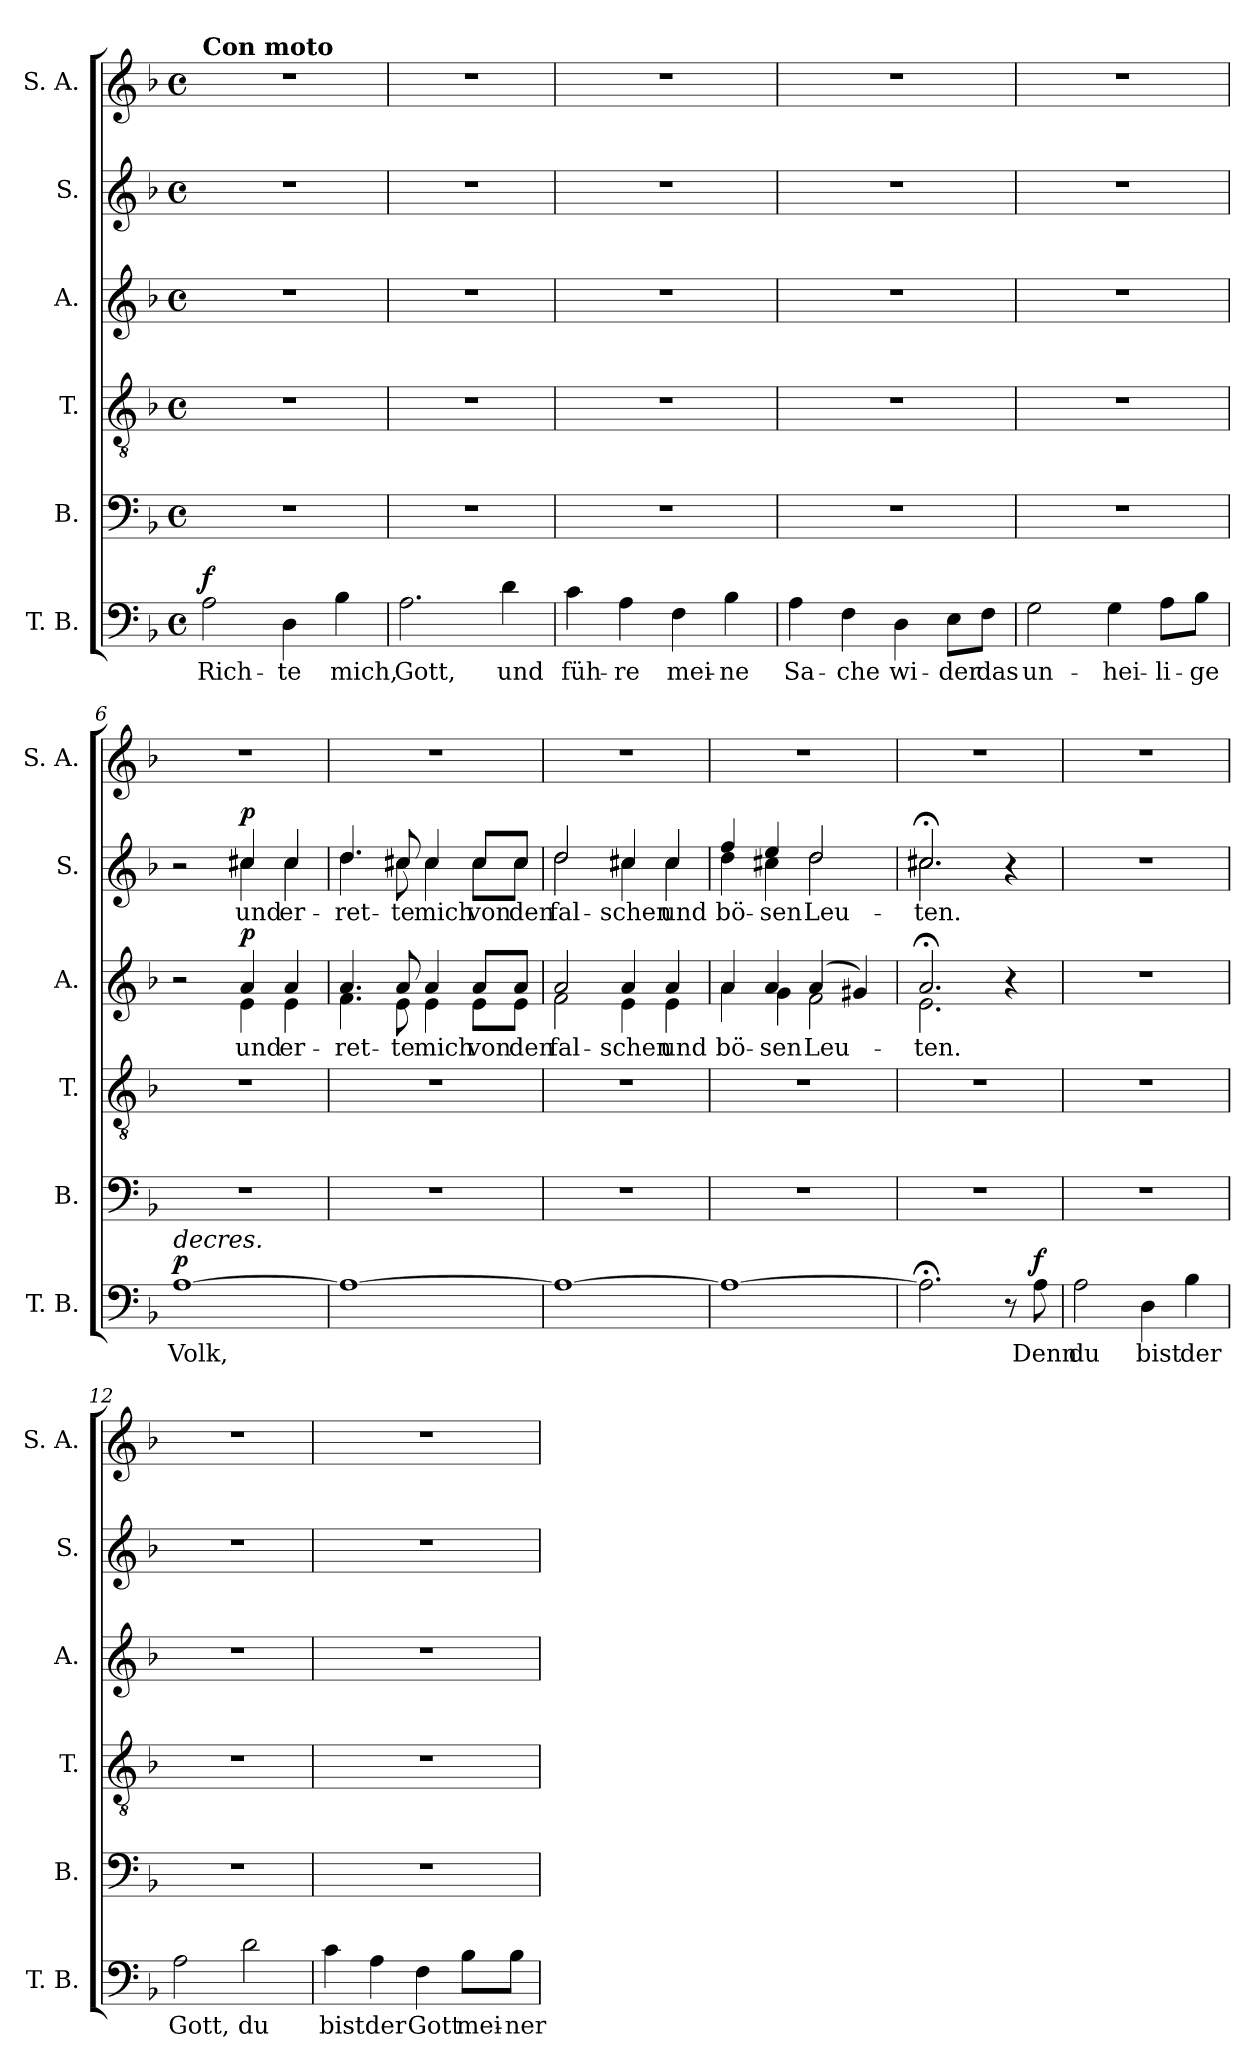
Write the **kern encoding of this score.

**kern	**text	**dynam	**kern	**kern	**kern	**text	**dynam	**kern	**text	**dynam	**kern
*part6	*part6	*part6	*part5	*part4	*part3	*part3	*part3	*part2	*part2	*part2	*part1
*staff6	*staff6	*staff6	*staff5	*staff4	*staff3	*staff3	*staff3	*staff2	*staff2	*staff2	*staff1
*I"T. B.	*	*	*I"B.	*I"T.	*I"A.	*	*	*I"S.	*	*	*I"S. A.
*I'T. B.	*	*	*I'B.	*I'T.	*I'A.	*	*	*I'S.	*	*	*I'S. A.
*clefF4	*	*	*clefF4	*clefGv2	*clefG2	*	*	*clefG2	*	*	*clefG2
*k[b-]	*	*	*k[b-]	*k[b-]	*k[b-]	*	*	*k[b-]	*	*	*k[b-]
*d:	*	*	*d:	*d:	*d:	*	*	*d:	*	*	*d:
*M4/4	*	*	*M4/4	*M4/4	*M4/4	*	*	*M4/4	*	*	*M4/4
*met(c)	*	*	*met(c)	*met(c)	*met(c)	*	*	*met(c)	*	*	*met(c)
=1	=1	=1	=1	=1	=1	=1	=1	=1	=1	=1	=1
!	!	!	!	!	!	!	!	!	!	!	!LO:TX:a:B:t=Con moto
!	!LO:LY:b	!LO:DY:a	!	!	!	!	!	!	!	!	!
2A\	Rich-	f	1r	1r	1r	.	.	1r	.	.	1r
!	!LO:LY:b	!	!	!	!	!	!	!	!	!	!
4D\	-te	.	.	.	.	.	.	.	.	.	.
!	!LO:LY:b	!	!	!	!	!	!	!	!	!	!
4B-\	mich,	.	.	.	.	.	.	.	.	.	.
=2	=2	=2	=2	=2	=2	=2	=2	=2	=2	=2	=2
!	!LO:LY:b	!	!	!	!	!	!	!	!	!	!
2.A\	Gott,	.	1r	1r	1r	.	.	1r	.	.	1r
!	!LO:LY:b	!	!	!	!	!	!	!	!	!	!
4d\	und	.	.	.	.	.	.	.	.	.	.
=3	=3	=3	=3	=3	=3	=3	=3	=3	=3	=3	=3
!	!LO:LY:b	!	!	!	!	!	!	!	!	!	!
4c\	füh-	.	1r	1r	1r	.	.	1r	.	.	1r
!	!LO:LY:b	!	!	!	!	!	!	!	!	!	!
4A\	-re	.	.	.	.	.	.	.	.	.	.
!	!LO:LY:b	!	!	!	!	!	!	!	!	!	!
4F\	mei-	.	.	.	.	.	.	.	.	.	.
!	!LO:LY:b	!	!	!	!	!	!	!	!	!	!
4B-\	-ne	.	.	.	.	.	.	.	.	.	.
=4	=4	=4	=4	=4	=4	=4	=4	=4	=4	=4	=4
!	!LO:LY:b	!	!	!	!	!	!	!	!	!	!
4A\	Sa-	.	1r	1r	1r	.	.	1r	.	.	1r
!	!LO:LY:b	!	!	!	!	!	!	!	!	!	!
4F\	-che	.	.	.	.	.	.	.	.	.	.
!	!LO:LY:b	!	!	!	!	!	!	!	!	!	!
4D\	wi-	.	.	.	.	.	.	.	.	.	.
!	!LO:LY:b	!	!	!	!	!	!	!	!	!	!
8E\L	-der	.	.	.	.	.	.	.	.	.	.
!	!LO:LY:b	!	!	!	!	!	!	!	!	!	!
8F\J	das	.	.	.	.	.	.	.	.	.	.
=5	=5	=5	=5	=5	=5	=5	=5	=5	=5	=5	=5
!	!LO:LY:b	!	!	!	!	!	!	!	!	!	!
2G\	un-	.	1r	1r	1r	.	.	1r	.	.	1r
!	!LO:LY:b	!	!	!	!	!	!	!	!	!	!
4G\	-hei-	.	.	.	.	.	.	.	.	.	.
!	!LO:LY:b	!	!	!	!	!	!	!	!	!	!
8A\L	-li-	.	.	.	.	.	.	.	.	.	.
!	!LO:LY:b	!	!	!	!	!	!	!	!	!	!
8B-\J	-ge	.	.	.	.	.	.	.	.	.	.
!!LO:LB:g=z
=6	=6	=6	=6	=6	=6	=6	=6	=6	=6	=6	=6
!LO:TX:a:i:t=decres.	!	!	!	!	!	!	!	!	!	!	!
!	!LO:LY:b	!LO:DY:a	!	!	!	!	!	!	!	!	!
*	*	*	*	*	*^	*	*	*^	*	*	*
[1A	Volk,	p	1r	1r	2r	2ryy	.	.	2r	2ryy	.	.	1r
!	!	!	!	!	!	!	!LO:LY:b	!LO:DY:a	!	!	!LO:LY:b	!LO:DY:a	!
.	.	.	.	.	4a/	4e\	und	p	4cc#X/	4cc#\	und	p	.
!	!	!	!	!	!	!	!LO:LY:b	!	!	!	!LO:LY:b	!	!
.	.	.	.	.	4a/	4e\	er-	.	4cc#/	4cc#\	er-	.	.
=7	=7	=7	=7	=7	=7	=7	=7	=7	=7	=7	=7	=7	=7
!	!	!	!	!	!	!	!LO:LY:b	!	!	!	!LO:LY:b	!	!
1A_	.	.	1r	1r	4.a/	4.f\	-ret-	.	4.dd/	4.dd\	-ret-	.	1r
!	!	!	!	!	!	!	!LO:LY:b	!	!	!	!LO:LY:b	!	!
.	.	.	.	.	8a/	8e\	-te	.	8cc#X/	8cc#\	-te	.	.
!	!	!	!	!	!	!	!LO:LY:b	!	!	!	!LO:LY:b	!	!
.	.	.	.	.	4a/	4e\	mich	.	4cc#/	4cc#\	mich	.	.
!	!	!	!	!	!	!	!LO:LY:b	!	!	!	!LO:LY:b	!	!
.	.	.	.	.	8a/L	8e\L	von	.	8cc#/L	8cc#\L	von	.	.
!	!	!	!	!	!	!	!LO:LY:b	!	!	!	!LO:LY:b	!	!
.	.	.	.	.	8a/J	8e\J	den	.	8cc#/J	8cc#\J	den	.	.
=8	=8	=8	=8	=8	=8	=8	=8	=8	=8	=8	=8	=8	=8
!	!	!	!	!	!	!	!LO:LY:b	!	!	!	!LO:LY:b	!	!
1A_	.	.	1r	1r	2a/	2f\	fal-	.	2dd/	2dd\	fal-	.	1r
!	!	!	!	!	!	!	!LO:LY:b	!	!	!	!LO:LY:b	!	!
.	.	.	.	.	4a/	4e\	-schen	.	4cc#X/	4cc#\	-schen	.	.
!	!	!	!	!	!	!	!LO:LY:b	!	!	!	!LO:LY:b	!	!
.	.	.	.	.	4a/	4e\	und	.	4cc#/	4cc#\	und	.	.
=9	=9	=9	=9	=9	=9	=9	=9	=9	=9	=9	=9	=9	=9
!	!	!	!	!	!	!	!LO:LY:b	!	!	!	!LO:LY:b	!	!
1A_	.	.	1r	1r	4a/	4a\	bö-	.	4ff/	4dd\	bö-	.	1r
!	!	!	!	!	!	!	!LO:LY:b	!	!	!	!LO:LY:b	!	!
.	.	.	.	.	4a/	4g\	-sen	.	4ee/	4cc#X\	-sen	.	.
!	!	!	!	!	!	!	!LO:LY:b	!	!	!	!LO:LY:b	!	!
.	.	.	.	.	(>4a/	2f\	Leu-	.	2dd/	2dd\	Leu-	.	.
.	.	.	.	.	4g#X/)	.	.	.	.	.	.	.	.
=10	=10	=10	=10	=10	=10	=10	=10	=10	=10	=10	=10	=10	=10
!	!	!	!	!	!	!	!LO:LY:b	!	!	!	!LO:LY:b	!	!
2.A;<\]	.	.	1r	1r	2.a;</	2.e\	-ten.	.	2.cc#X;</	2.cc#\	-ten.	.	1r
8r	.	.	.	.	4r	4ryy	.	.	4r	4ryy	.	.	.
!	!LO:LY:b	!LO:DY:a	!	!	!	!	!	!	!	!	!	!	!
8A\	Denn	f	.	.	.	.	.	.	.	.	.	.	.
*	*	*	*	*	*v	*v	*	*	*	*	*	*	*
*	*	*	*	*	*	*	*	*v	*v	*	*	*
!!LO:LB:g=z
=11	=11	=11	=11	=11	=11	=11	=11	=11	=11	=11	=11
!	!LO:LY:b	!	!	!	!	!	!	!	!	!	!
2A\	du	.	1r	1r	1r	.	.	1r	.	.	1r
!	!LO:LY:b	!	!	!	!	!	!	!	!	!	!
4D\	bist	.	.	.	.	.	.	.	.	.	.
!	!LO:LY:b	!	!	!	!	!	!	!	!	!	!
4B-\	der	.	.	.	.	.	.	.	.	.	.
=12	=12	=12	=12	=12	=12	=12	=12	=12	=12	=12	=12
!	!LO:LY:b	!	!	!	!	!	!	!	!	!	!
2A\	Gott,	.	1r	1r	1r	.	.	1r	.	.	1r
!	!LO:LY:b	!	!	!	!	!	!	!	!	!	!
2d\	du	.	.	.	.	.	.	.	.	.	.
=13	=13	=13	=13	=13	=13	=13	=13	=13	=13	=13	=13
!	!LO:LY:b	!	!	!	!	!	!	!	!	!	!
4c\	bist	.	1r	1r	1r	.	.	1r	.	.	1r
!	!LO:LY:b	!	!	!	!	!	!	!	!	!	!
4A\	der	.	.	.	.	.	.	.	.	.	.
!	!LO:LY:b	!	!	!	!	!	!	!	!	!	!
4F\	Gott	.	.	.	.	.	.	.	.	.	.
!	!LO:LY:b	!	!	!	!	!	!	!	!	!	!
8B-\L	mei-	.	.	.	.	.	.	.	.	.	.
!	!LO:LY:b	!	!	!	!	!	!	!	!	!	!
8B-\J	-ner	.	.	.	.	.	.	.	.	.	.
=	=	=	=	=	=	=	=	=	=	=	=
*-	*-	*-	*-	*-	*-	*-	*-	*-	*-	*-	*-
